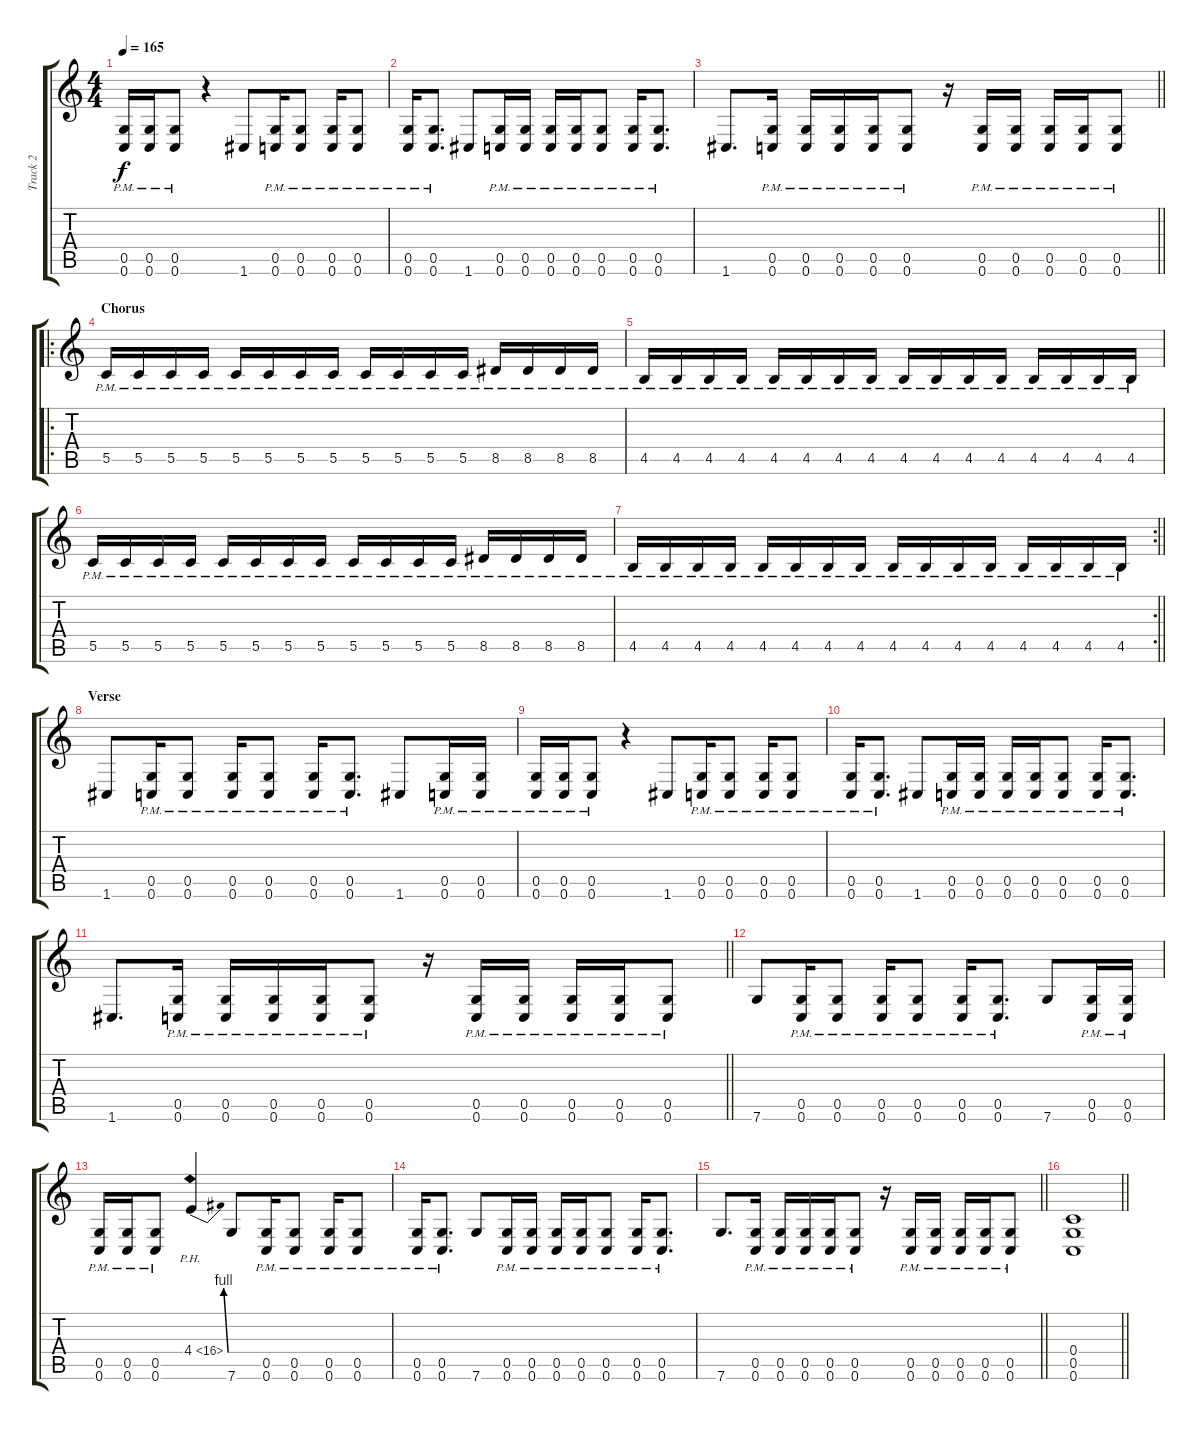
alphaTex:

\track ("Track 2" "Track 2") {instrument distortionguitar}
\staff {score tabs}
\tuning (D4 A3 F3 C3 G2 C2) {hide}
\ts (4 4)
\tempo 165
\clef g2
\ks c
(0.5{pm} 0.6{pm}).16{dy f} (0.5{pm} 0.6{pm}).16 (0.5{pm} 0.6{pm}).8 r.4 1.6.8 (0.5{pm} 0.6{pm}).16 (0.5{pm} 0.6{pm}).8 (0.5{pm} 0.6{pm}).16 (0.5{pm} 0.6{pm}).8 |
(0.5{pm} 0.6{pm}).16 (0.5{pm} 0.6{pm}).8{d} 1.6.8 (0.5{pm} 0.6{pm}).16 (0.5{pm} 0.6{pm}).16 (0.5{pm} 0.6{pm}).16 (0.5{pm} 0.6{pm}).16 (0.5{pm} 0.6{pm}).8 (0.5{pm} 0.6{pm}).16 (0.5{pm} 0.6{pm}).8{d} |
\barLineRight lightlight
1.6.8{d} (0.5{pm} 0.6{pm}).16 (0.5{pm} 0.6{pm}).16 (0.5{pm} 0.6{pm}).16 (0.5{pm} 0.6{pm}).16 (0.5{pm} 0.6{pm}).8 r.16 (0.5{pm} 0.6{pm}).16 (0.5{pm} 0.6{pm}).16 (0.5{pm} 0.6{pm}).16 (0.5{pm} 0.6{pm}).16 (0.5{pm} 0.6{pm}).8 |
\ro
\section ("" "Chorus")
5.5{pm}.16 5.5{pm}.16 5.5{pm}.16 5.5{pm}.16 5.5{pm}.16 5.5{pm}.16 5.5{pm}.16 5.5{pm}.16 5.5{pm}.16 5.5{pm}.16 5.5{pm}.16 5.5{pm}.16 8.5{pm}.16 8.5{pm}.16 8.5{pm}.16 8.5{pm}.16 |
4.5{pm}.16 4.5{pm}.16 4.5{pm}.16 4.5{pm}.16 4.5{pm}.16 4.5{pm}.16 4.5{pm}.16 4.5{pm}.16 4.5{pm}.16 4.5{pm}.16 4.5{pm}.16 4.5{pm}.16 4.5{pm}.16 4.5{pm}.16 4.5{pm}.16 4.5{pm}.16 |
5.5{pm}.16 5.5{pm}.16 5.5{pm}.16 5.5{pm}.16 5.5{pm}.16 5.5{pm}.16 5.5{pm}.16 5.5{pm}.16 5.5{pm}.16 5.5{pm}.16 5.5{pm}.16 5.5{pm}.16 8.5{pm}.16 8.5{pm}.16 8.5{pm}.16 8.5{pm}.16 |
\rc 2
\barLineRight lightlight
4.5{pm}.16 4.5{pm}.16 4.5{pm}.16 4.5{pm}.16 4.5{pm}.16 4.5{pm}.16 4.5{pm}.16 4.5{pm}.16 4.5{pm}.16 4.5{pm}.16 4.5{pm}.16 4.5{pm}.16 4.5{pm}.16 4.5{pm}.16 4.5{pm}.16 4.5{pm}.16 |
\section ("" "Verse")
1.6.8 (0.5{pm} 0.6{pm}).16 (0.5{pm} 0.6{pm}).8 (0.5{pm} 0.6{pm}).16 (0.5{pm} 0.6{pm}).8 (0.5{pm} 0.6{pm}).16 (0.5{pm} 0.6{pm}).8{d} 1.6.8 (0.5{pm} 0.6{pm}).16 (0.5{pm} 0.6{pm}).16 |
(0.5{pm} 0.6{pm}).16 (0.5{pm} 0.6{pm}).16 (0.5{pm} 0.6{pm}).8 r.4 1.6.8 (0.5{pm} 0.6{pm}).16 (0.5{pm} 0.6{pm}).8 (0.5{pm} 0.6{pm}).16 (0.5{pm} 0.6{pm}).8 |
(0.5{pm} 0.6{pm}).16 (0.5{pm} 0.6{pm}).8{d} 1.6.8 (0.5{pm} 0.6{pm}).16 (0.5{pm} 0.6{pm}).16 (0.5{pm} 0.6{pm}).16 (0.5{pm} 0.6{pm}).16 (0.5{pm} 0.6{pm}).8 (0.5{pm} 0.6{pm}).16 (0.5{pm} 0.6{pm}).8{d} |
\barLineRight lightlight
1.6.8{d} (0.5{pm} 0.6{pm}).16 (0.5{pm} 0.6{pm}).16 (0.5{pm} 0.6{pm}).16 (0.5{pm} 0.6{pm}).16 (0.5{pm} 0.6{pm}).8 r.16 (0.5{pm} 0.6{pm}).16 (0.5{pm} 0.6{pm}).16 (0.5{pm} 0.6{pm}).16 (0.5{pm} 0.6{pm}).16 (0.5{pm} 0.6{pm}).8 |
7.6.8 (0.5{pm} 0.6{pm}).16 (0.5{pm} 0.6{pm}).8 (0.5{pm} 0.6{pm}).16 (0.5{pm} 0.6{pm}).8 (0.5{pm} 0.6{pm}).16 (0.5{pm} 0.6{pm}).8{d} 7.6.8 (0.5{pm} 0.6{pm}).16 (0.5{pm} 0.6{pm}).16 |
(0.5{pm} 0.6{pm}).16 (0.5{pm} 0.6{pm}).16 (0.5{pm} 0.6{pm}).8 4.4{be (bend 0 0 60 4) ph 12}.4 7.6.8 (0.5{pm} 0.6{pm}).16 (0.5{pm} 0.6{pm}).8 (0.5{pm} 0.6{pm}).16 (0.5{pm} 0.6{pm}).8 |
(0.5{pm} 0.6{pm}).16 (0.5{pm} 0.6{pm}).8{d} 7.6.8 (0.5{pm} 0.6{pm}).16 (0.5{pm} 0.6{pm}).16 (0.5{pm} 0.6{pm}).16 (0.5{pm} 0.6{pm}).16 (0.5{pm} 0.6{pm}).8 (0.5{pm} 0.6{pm}).16 (0.5{pm} 0.6{pm}).8{d} |
\barLineRight lightlight
7.6.8{d} (0.5{pm} 0.6{pm}).16 (0.5{pm} 0.6{pm}).16 (0.5{pm} 0.6{pm}).16 (0.5{pm} 0.6{pm}).16 (0.5{pm} 0.6{pm}).8 r.16 (0.5{pm} 0.6{pm}).16 (0.5{pm} 0.6{pm}).16 (0.5{pm} 0.6{pm}).16 (0.5{pm} 0.6{pm}).16 (0.5{pm} 0.6{pm}).8 |
\barLineRight lightlight
(0.4 0.5 0.6).1
